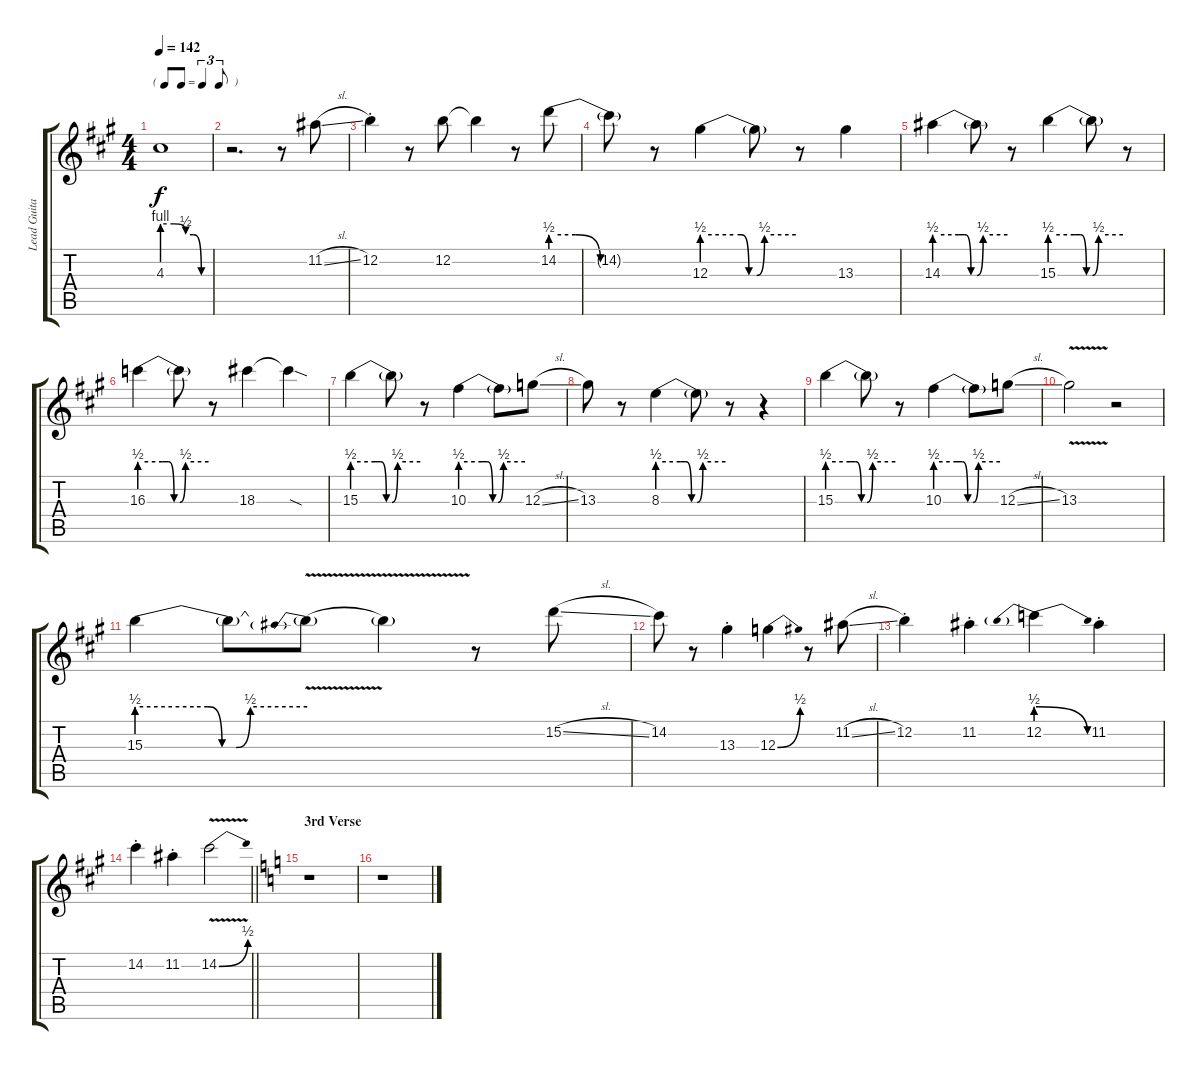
\track ("Lead Guitar" "Lead Guita") {instrument acousticguitarsteel}
\staff {score tabs}
\tuning (E4 B3 G3 D3 A2 E2) {hide}
\ts (4 4)
\tf triplet8th
\tempo 142
\clef g2
\ks a
4.3{be (custom 0 4 15 4 30 2 40 2 50 0 60 0)}.1{dy f} |
r.2{d} r.8 11.2{sl}.8 |
12.2{st}.4 r.8 12.2.8 12.2{t}.4 r.8 14.2{be (custom 0 2 15 2 30 0 60 0)}.8 |
14.2{t}.8 r.8 12.3{be (custom 0 2 20 2 25 2 30 0 35 0 40 2 60 2)}.4 12.3{t}.8 r.8 13.3.4 |
14.3{be (custom 0 2 20 2 25 2 30 0 35 0 40 2 60 2)}.4 14.3{t}.8 r.8 15.3{be (custom 0 2 20 2 25 2 30 0 35 0 40 2 60 2)}.4 15.3{t}.8 r.8 |
16.3{be (custom 0 2 20 2 25 2 30 0 35 0 40 2 60 2)}.4 16.3{t}.8 r.8 18.3.4 18.3{sod t}.4 |
15.3{be (custom 0 2 20 2 25 2 30 0 35 0 40 2 60 2)}.4 15.3{t}.8 r.8 10.3{be (custom 0 2 20 2 25 2 30 0 35 0 40 2 60 2)}.4 10.3{t}.8 12.3{sl}.8 |
13.3.8 r.8 8.3{be (custom 0 2 20 2 25 2 30 0 35 0 40 2 60 2)}.4 8.3{t}.8 r.8 r.4 |
15.3{be (custom 0 2 20 2 25 2 30 0 35 0 40 2 60 2)}.4 15.3{t}.8 r.8 10.3{be (custom 0 2 20 2 25 2 30 0 35 0 40 2 60 2)}.4 10.3{t}.8 12.3{sl}.8 |
13.3{v}.2 r.2 |
15.3{be (custom 0 2 20 2 25 2 30 0 35 0 40 2 60 2)}.4 15.3{t}.8 15.3{be (prebend 0 2 60 2) v t}.8 15.3{t}.4 r.8 15.2{sl}.8 |
14.2.8 r.8 13.3{st}.4 12.3{be (bend 0 0 60 2)}.4 r.8 11.2{sl}.8 |
12.2{st}.4 11.2{st}.4 12.2{be (prebendrelease 0 2 60 0)}.4 11.2{st}.4 |
\barLineRight lightlight
14.2{st}.4 11.2{st}.4 14.2{be (bend 0 0 60 2) v}.2 |
\section ("" "3rd Verse")
\ks c
r.1 |
r.1
